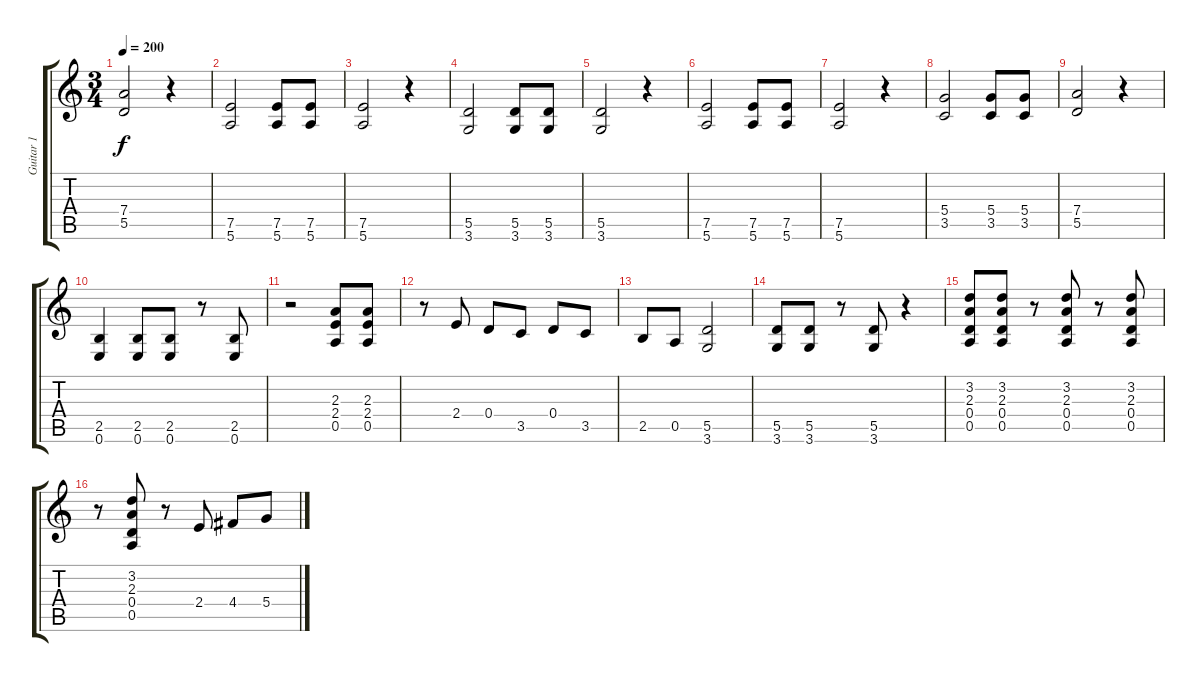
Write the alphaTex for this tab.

\track ("Guitar 1" "Guitar 1") {instrument distortionguitar}
\staff {score tabs}
\tuning (E4 B3 G3 D3 A2 E2) {hide}
\ts (3 4)
\tempo 200
\clef g2
\ks c
(7.4 5.5).2{dy f} r.4 |
(7.5 5.6).2 (7.5 5.6).8 (7.5 5.6).8 |
(7.5 5.6).2 r.4 |
(5.5 3.6).2 (5.5 3.6).8 (5.5 3.6).8 |
(5.5 3.6).2 r.4 |
(7.5 5.6).2 (7.5 5.6).8 (7.5 5.6).8 |
(7.5 5.6).2 r.4 |
(5.4 3.5).2 (5.4 3.5).8 (5.4 3.5).8 |
(7.4 5.5).2 r.4 |
(2.5 0.6).4 (2.5 0.6).8 (2.5 0.6).8 r.8 (2.5 0.6).8 |
r.2 (2.3 2.4 0.5).8 (2.3 2.4 0.5).8 |
r.8 2.4.8 0.4.8 3.5.8 0.4.8 3.5.8 |
2.5.8 0.5.8 (5.5 3.6).2 |
(5.5 3.6).8 (5.5 3.6).8 r.8 (5.5 3.6).8 r.4 |
(3.2 2.3 0.4 0.5).8 (3.2 2.3 0.4 0.5).8 r.8 (3.2 2.3 0.4 0.5).8 r.8 (3.2 2.3 0.4 0.5).8 |
r.8 (3.2 2.3 0.4 0.5).8 r.8 2.4.8 4.4.8 5.4.8
